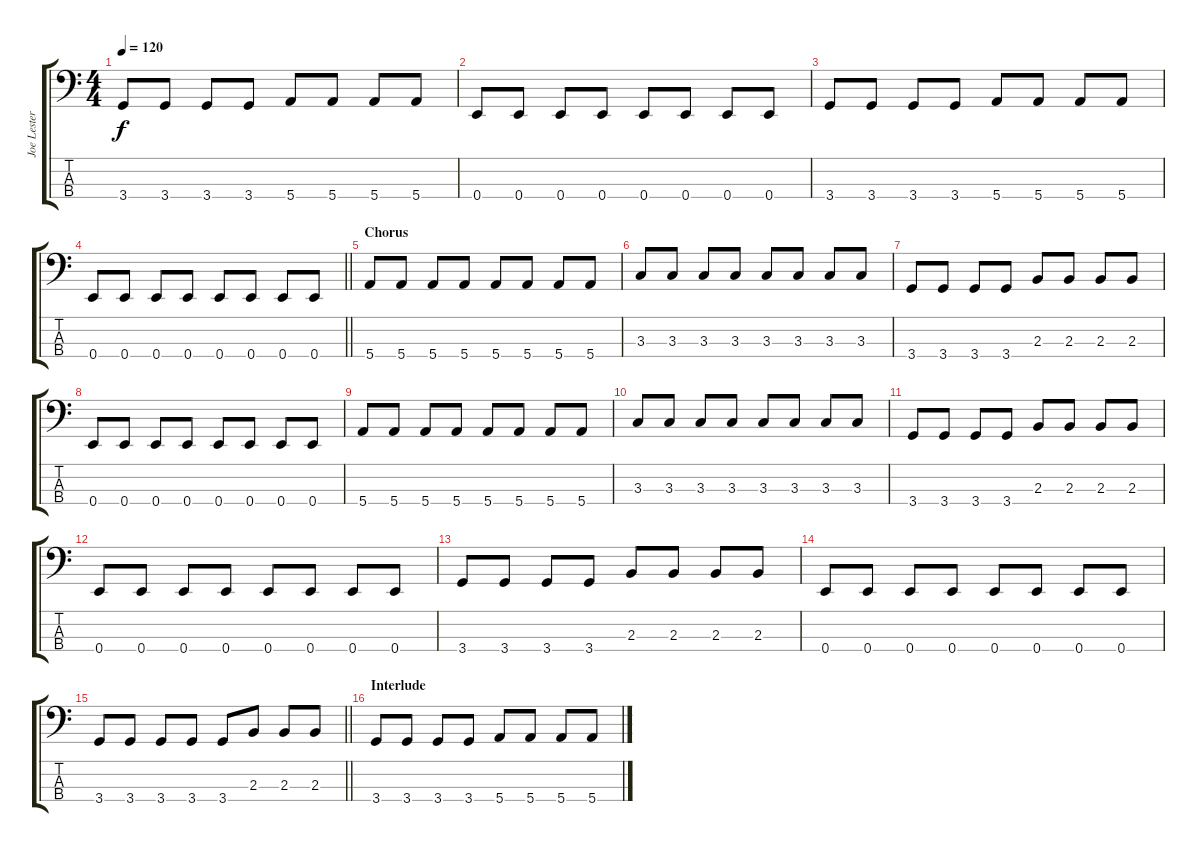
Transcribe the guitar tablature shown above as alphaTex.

\track ("Joe Lester - Bass" "Joe Lester") {instrument electricbasspick}
\staff {score tabs}
\tuning (G2 D2 A1 E1) {hide}
\ts (4 4)
\tempo 120
\clef f4
\ks c
3.4.8{dy f} 3.4.8 3.4.8 3.4.8 5.4.8 5.4.8 5.4.8 5.4.8 |
0.4.8 0.4.8 0.4.8 0.4.8 0.4.8 0.4.8 0.4.8 0.4.8 |
3.4.8 3.4.8 3.4.8 3.4.8 5.4.8 5.4.8 5.4.8 5.4.8 |
\barLineRight lightlight
0.4.8 0.4.8 0.4.8 0.4.8 0.4.8 0.4.8 0.4.8 0.4.8 |
\section ("" "Chorus")
5.4.8 5.4.8 5.4.8 5.4.8 5.4.8 5.4.8 5.4.8 5.4.8 |
3.3.8 3.3.8 3.3.8 3.3.8 3.3.8 3.3.8 3.3.8 3.3.8 |
3.4.8 3.4.8 3.4.8 3.4.8 2.3.8 2.3.8 2.3.8 2.3.8 |
0.4.8 0.4.8 0.4.8 0.4.8 0.4.8 0.4.8 0.4.8 0.4.8 |
5.4.8 5.4.8 5.4.8 5.4.8 5.4.8 5.4.8 5.4.8 5.4.8 |
3.3.8 3.3.8 3.3.8 3.3.8 3.3.8 3.3.8 3.3.8 3.3.8 |
3.4.8 3.4.8 3.4.8 3.4.8 2.3.8 2.3.8 2.3.8 2.3.8 |
0.4.8 0.4.8 0.4.8 0.4.8 0.4.8 0.4.8 0.4.8 0.4.8 |
3.4.8 3.4.8 3.4.8 3.4.8 2.3.8 2.3.8 2.3.8 2.3.8 |
0.4.8 0.4.8 0.4.8 0.4.8 0.4.8 0.4.8 0.4.8 0.4.8 |
\barLineRight lightlight
3.4.8 3.4.8 3.4.8 3.4.8 3.4.8 2.3.8 2.3.8 2.3.8 |
\section ("" "Interlude")
3.4.8 3.4.8 3.4.8 3.4.8 5.4.8 5.4.8 5.4.8 5.4.8
